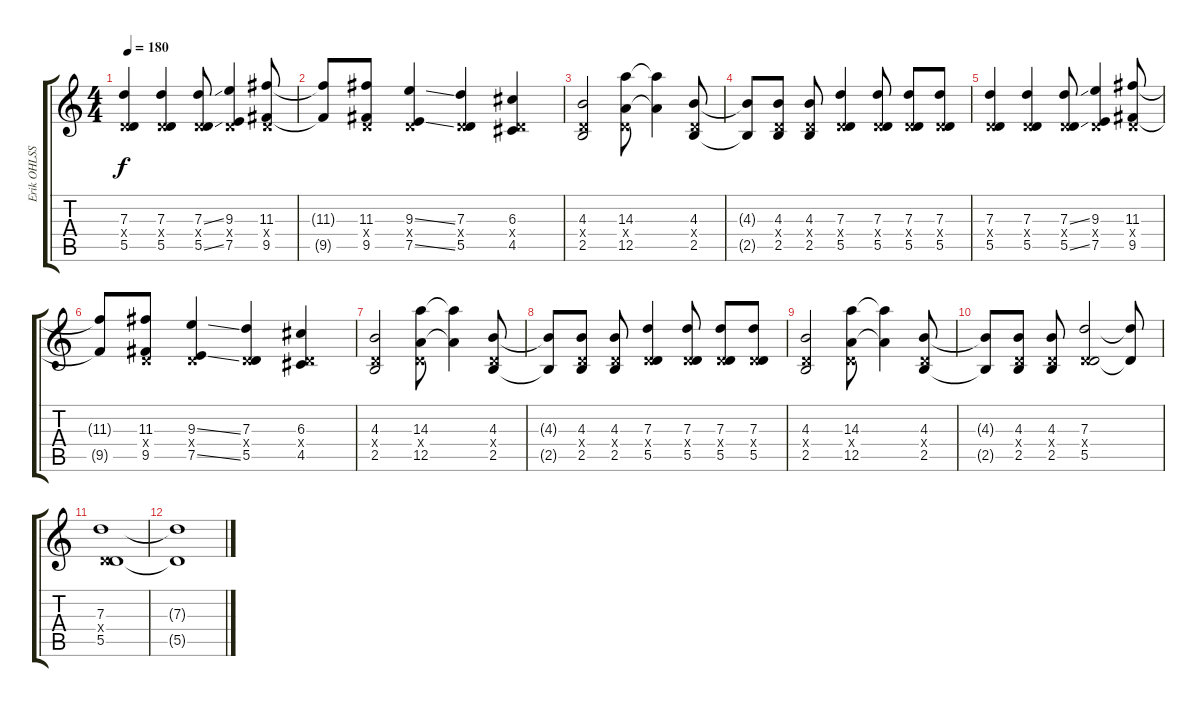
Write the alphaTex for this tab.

\track ("Erik OHLSSON" "Erik OHLSS") {instrument distortionguitar}
\staff {score tabs}
\tuning (E4 B3 G3 D3 A2 E2) {hide}
\ts (4 4)
\tempo 180
\clef g2
\ks c
(7.3 0.4{x} 5.5).4{dy f} (7.3 0.4{x} 5.5).4 (7.3{ss} 0.4{x} 5.5{ss}).8 (9.3 0.4{x} 7.5).4 (11.3 0.4{x} 9.5).8 |
(11.3{t} 9.5{t}).8 (11.3 0.4{x} 9.5).8 (9.3{ss} 0.4{x} 7.5{ss}).4 (7.3 0.4{x} 5.5).4 (6.3 0.4{x} 4.5).4 |
(4.3 0.4{x} 2.5).2 (14.3 0.4{x} 12.5).8 (14.3{t} 12.5{t}).4 (4.3 0.4{x} 2.5).8 |
(4.3{t} 2.5{t}).8 (4.3 0.4{x} 2.5).8 (4.3 0.4{x} 2.5).8 (7.3 0.4{x} 5.5).4 (7.3 0.4{x} 5.5).8 (7.3 0.4{x} 5.5).8 (7.3 0.4{x} 5.5).8 |
(7.3 0.4{x} 5.5).4 (7.3 0.4{x} 5.5).4 (7.3{ss} 0.4{x} 5.5{ss}).8 (9.3 0.4{x} 7.5).4 (11.3 0.4{x} 9.5).8 |
(11.3{t} 9.5{t}).8 (11.3 0.4{x} 9.5).8 (9.3{ss} 0.4{x} 7.5{ss}).4 (7.3 0.4{x} 5.5).4 (6.3 0.4{x} 4.5).4 |
(4.3 0.4{x} 2.5).2 (14.3 0.4{x} 12.5).8 (14.3{t} 12.5{t}).4 (4.3 0.4{x} 2.5).8 |
(4.3{t} 2.5{t}).8 (4.3 0.4{x} 2.5).8 (4.3 0.4{x} 2.5).8 (7.3 0.4{x} 5.5).4 (7.3 0.4{x} 5.5).8 (7.3 0.4{x} 5.5).8 (7.3 0.4{x} 5.5).8 |
(4.3 0.4{x} 2.5).2 (14.3 0.4{x} 12.5).8 (14.3{t} 12.5{t}).4 (4.3 0.4{x} 2.5).8 |
(4.3{t} 2.5{t}).8 (4.3 0.4{x} 2.5).8 (4.3 0.4{x} 2.5).8 (7.3 0.4{x} 5.5).2 (7.3{t} 5.5{t}).8 |
(7.3 0.4{x} 5.5).1 |
(7.3{t} 5.5{t}).1
